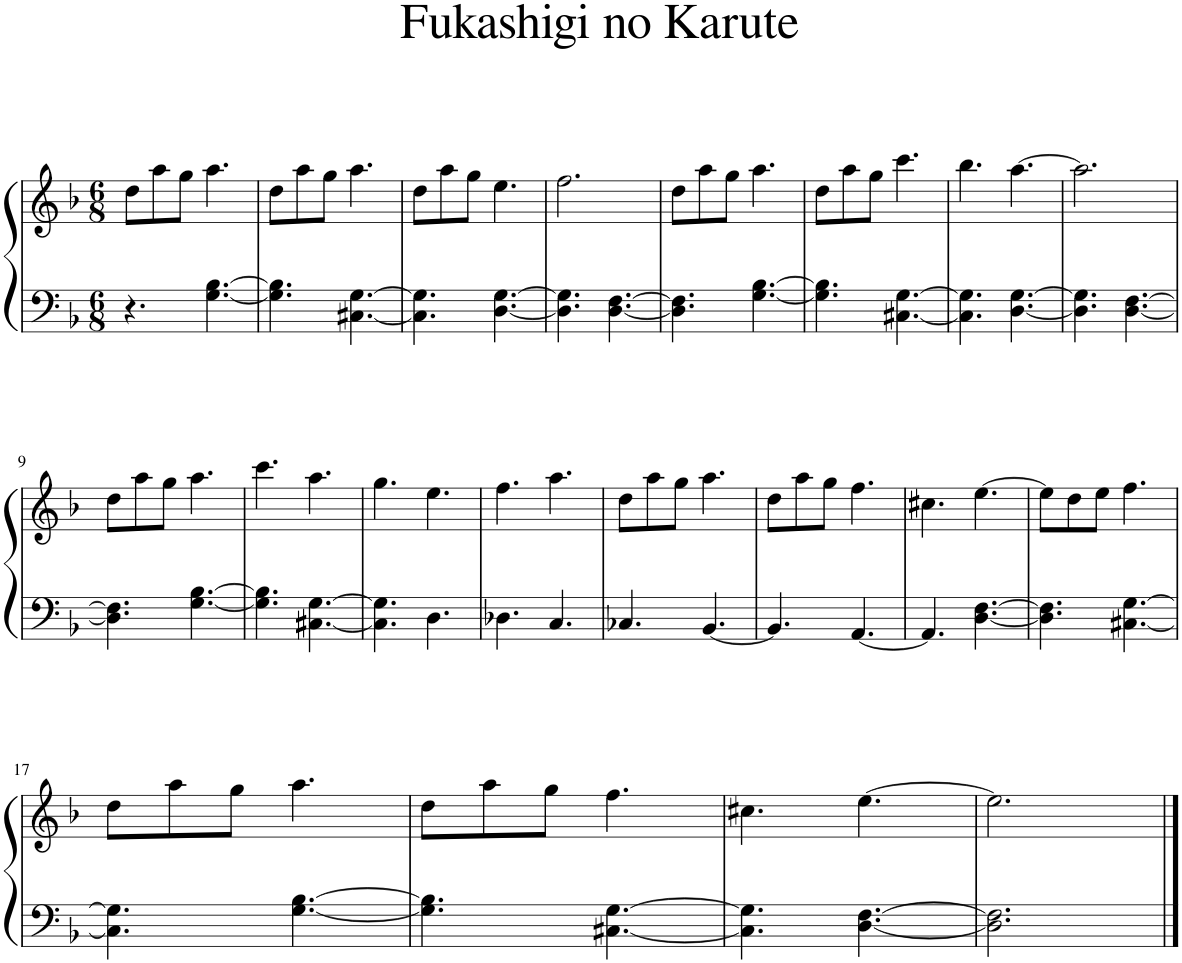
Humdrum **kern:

**kern	**kern
*part1	*part1
*staff2	*staff1
*I"Piano	*
*I'Pno.	*
*clefF4	*clefG2
*k[b-]	*k[b-]
*M6/8	*M6/8
=1	=1
4.r	8dd\L
.	8aa\
.	8gg\J
[4.G\ [4.B-\	4.aa\
=2	=2
4.G\] 4.B-\]	8dd\L
.	8aa\
.	8gg\J
[4.C#X\ [4.G\	4.aa\
=3	=3
4.C#\] 4.G\]	8dd\L
.	8aa\
.	8gg\J
[4.D\ [4.G\	4.ee\
=4	=4
4.D\] 4.G\]	2.ff\
[4.D\ [4.F\	.
=5	=5
4.D\] 4.F\]	8dd\L
.	8aa\
.	8gg\J
[4.G\ [4.B-\	4.aa\
=6	=6
4.G\] 4.B-\]	8dd\L
.	8aa\
.	8gg\J
[4.C#X\ [4.G\	4.ccc\
=7	=7
4.C#\] 4.G\]	4.bb-\
[4.D\ [4.G\	[4.aa\
=8	=8
4.D\] 4.G\]	2.aa\]
[4.D\ [4.F\	.
!!LO:LB:g=z
=9	=9
4.D\] 4.F\]	8dd\L
.	8aa\
.	8gg\J
[4.G\ [4.B-\	4.aa\
=10	=10
4.G\] 4.B-\]	4.ccc\
[4.C#X\ [4.G\	4.aa\
=11	=11
4.C#\] 4.G\]	4.gg\
4.D\	4.ee\
=12	=12
4.D-X\	4.ff\
4.C/	4.aa\
=13	=13
4.C-X/	8dd\L
.	8aa\
.	8gg\J
[4.BB-/	4.aa\
=14	=14
4.BB-/]	8dd\L
.	8aa\
.	8gg\J
[4.AA/	4.ff\
=15	=15
4.AA/]	4.cc#X\
[4.D\ [4.F\	[4.ee\
=16	=16
4.D\] 4.F\]	8ee\L]
.	8dd\
.	8ee\J
[4.C#X\ [4.G\	4.ff\
!!LO:LB:g=z
=17	=17
4.C#\] 4.G\]	8dd\L
.	8aa\
.	8gg\J
[4.G\ [4.B-\	4.aa\
=18	=18
4.G\] 4.B-\]	8dd\L
.	8aa\
.	8gg\J
[4.C#X\ [4.G\	4.ff\
=19	=19
4.C#\] 4.G\]	4.cc#X\
[4.D\ [4.F\	[4.ee\
=20	=20
2.D\] 2.F\]	2.ee\]
==	==
*-	*-
